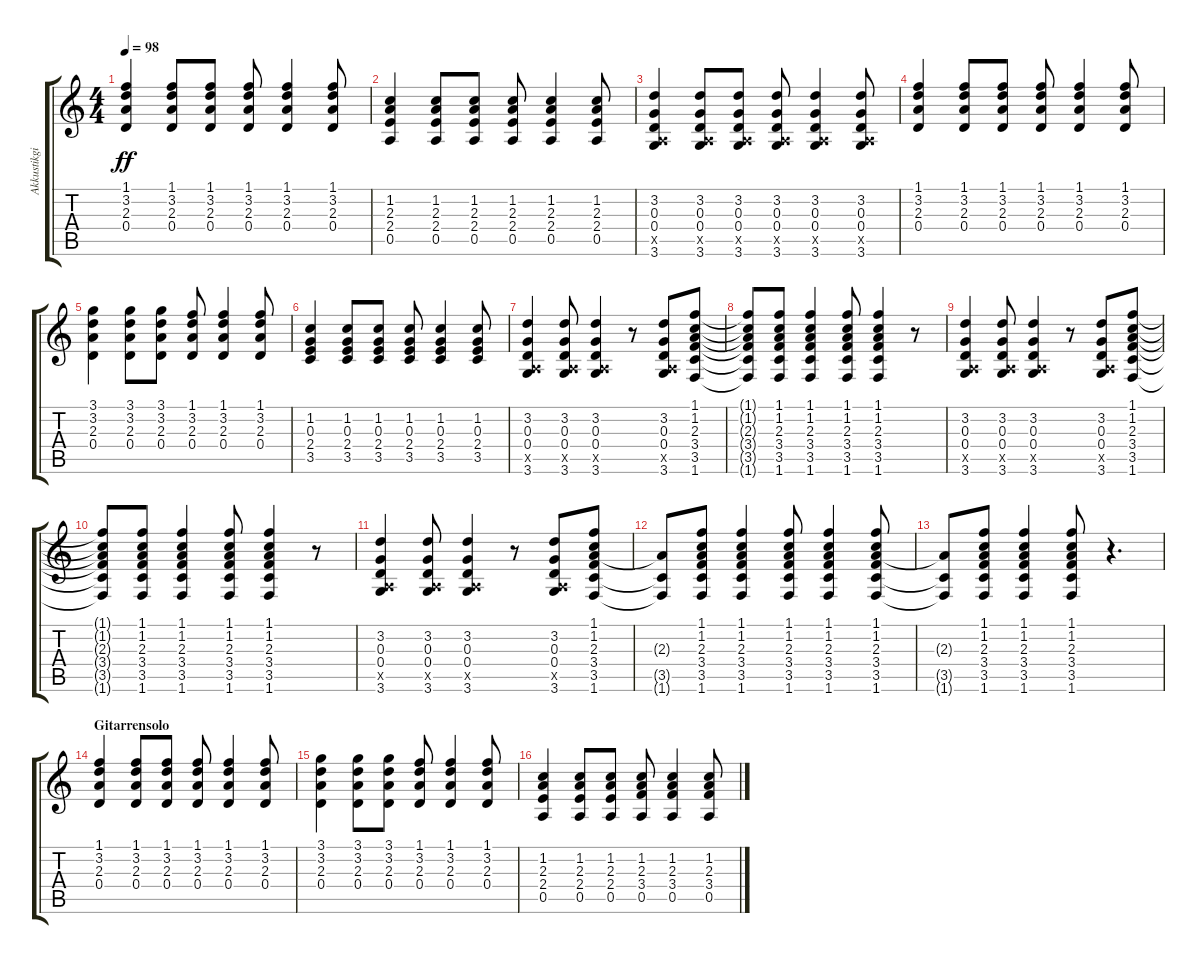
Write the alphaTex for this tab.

\track ("Akkustikgitarre" "Akkustikgi") {instrument acousticguitarsteel}
\staff {score tabs}
\tuning (E4 B3 G3 D3 A2 E2) {hide}
\ts (4 4)
\tempo 98
\clef g2
\ks c
(1.1 3.2 2.3 0.4).4{dy ff} (1.1 3.2 2.3 0.4).8 (1.1 3.2 2.3 0.4).8 (1.1 3.2 2.3 0.4).8 (1.1 3.2 2.3 0.4).4 (1.1 3.2 2.3 0.4).8 |
(1.2 2.3 2.4 0.5).4 (1.2 2.3 2.4 0.5).8 (1.2 2.3 2.4 0.5).8 (1.2 2.3 2.4 0.5).8 (1.2 2.3 2.4 0.5).4 (1.2 2.3 2.4 0.5).8 |
(3.2 0.3 0.4 0.5{x} 3.6).4 (3.2 0.3 0.4 0.5{x} 3.6).8 (3.2 0.3 0.4 0.5{x} 3.6).8 (3.2 0.3 0.4 0.5{x} 3.6).8 (3.2 0.3 0.4 0.5{x} 3.6).4 (3.2 0.3 0.4 0.5{x} 3.6).8 |
(1.1 3.2 2.3 0.4).4 (1.1 3.2 2.3 0.4).8 (1.1 3.2 2.3 0.4).8 (1.1 3.2 2.3 0.4).8 (1.1 3.2 2.3 0.4).4 (1.1 3.2 2.3 0.4).8 |
(3.1 3.2 2.3 0.4).4 (3.1 3.2 2.3 0.4).8 (3.1 3.2 2.3 0.4).8 (1.1 3.2 2.3 0.4).8 (1.1 3.2 2.3 0.4).4 (1.1 3.2 2.3 0.4).8 |
(1.2 0.3 2.4 3.5).4 (1.2 0.3 2.4 3.5).8 (1.2 0.3 2.4 3.5).8 (1.2 0.3 2.4 3.5).8 (1.2 0.3 2.4 3.5).4 (1.2 0.3 2.4 3.5).8 |
(3.2 0.3 0.4 0.5{x} 3.6).4 (3.2 0.3 0.4 0.5{x} 3.6).8 (3.2 0.3 0.4 0.5{x} 3.6).4 r.8 (3.2 0.3 0.4 0.5{x} 3.6).8 (1.1 1.2 2.3 3.4 3.5 1.6).8 |
(1.1{t} 1.2{t} 2.3{t} 3.4{t} 3.5{t} 1.6{t}).8 (1.1 1.2 2.3 3.4 3.5 1.6).8 (1.1 1.2 2.3 3.4 3.5 1.6).4 (1.1 1.2 2.3 3.4 3.5 1.6).8 (1.1 1.2 2.3 3.4 3.5 1.6).4 r.8 |
(3.2 0.3 0.4 0.5{x} 3.6).4 (3.2 0.3 0.4 0.5{x} 3.6).8 (3.2 0.3 0.4 0.5{x} 3.6).4 r.8 (3.2 0.3 0.4 0.5{x} 3.6).8 (1.1 1.2 2.3 3.4 3.5 1.6).8 |
(1.1{t} 1.2{t} 2.3{t} 3.4{t} 3.5{t} 1.6{t}).8 (1.1 1.2 2.3 3.4 3.5 1.6).8 (1.1 1.2 2.3 3.4 3.5 1.6).4 (1.1 1.2 2.3 3.4 3.5 1.6).8 (1.1 1.2 2.3 3.4 3.5 1.6).4 r.8 |
(3.2 0.3 0.4 0.5{x} 3.6).4 (3.2 0.3 0.4 0.5{x} 3.6).8 (3.2 0.3 0.4 0.5{x} 3.6).4 r.8 (3.2 0.3 0.4 0.5{x} 3.6).8 (1.1 1.2 2.3 3.4 3.5 1.6).8 |
(2.3{t} 3.5{t} 1.6{t}).8 (1.1 1.2 2.3 3.4 3.5 1.6).8 (1.1 1.2 2.3 3.4 3.5 1.6).4 (1.1 1.2 2.3 3.4 3.5 1.6).8 (1.1 1.2 2.3 3.4 3.5 1.6).4 (1.1 1.2 2.3 3.4 3.5 1.6).8 |
(2.3{t} 3.5{t} 1.6{t}).8 (1.1 1.2 2.3 3.4 3.5 1.6).8 (1.1 1.2 2.3 3.4 3.5 1.6).4 (1.1 1.2 2.3 3.4 3.5 1.6).8 r.4{d} |
\section ("" "Gitarrensolo")
(1.1 3.2 2.3 0.4).4 (1.1 3.2 2.3 0.4).8 (1.1 3.2 2.3 0.4).8 (1.1 3.2 2.3 0.4).8 (1.1 3.2 2.3 0.4).4 (1.1 3.2 2.3 0.4).8 |
(3.1 3.2 2.3 0.4).4 (3.1 3.2 2.3 0.4).8 (3.1 3.2 2.3 0.4).8 (1.1 3.2 2.3 0.4).8 (1.1 3.2 2.3 0.4).4 (1.1 3.2 2.3 0.4).8 |
(1.2 2.3 2.4 0.5).4 (1.2 2.3 2.4 0.5).8 (1.2 2.3 2.4 0.5).8 (1.2 2.3 3.4 0.5).8 (1.2 2.3 3.4 0.5).4 (1.2 2.3 3.4 0.5).8
